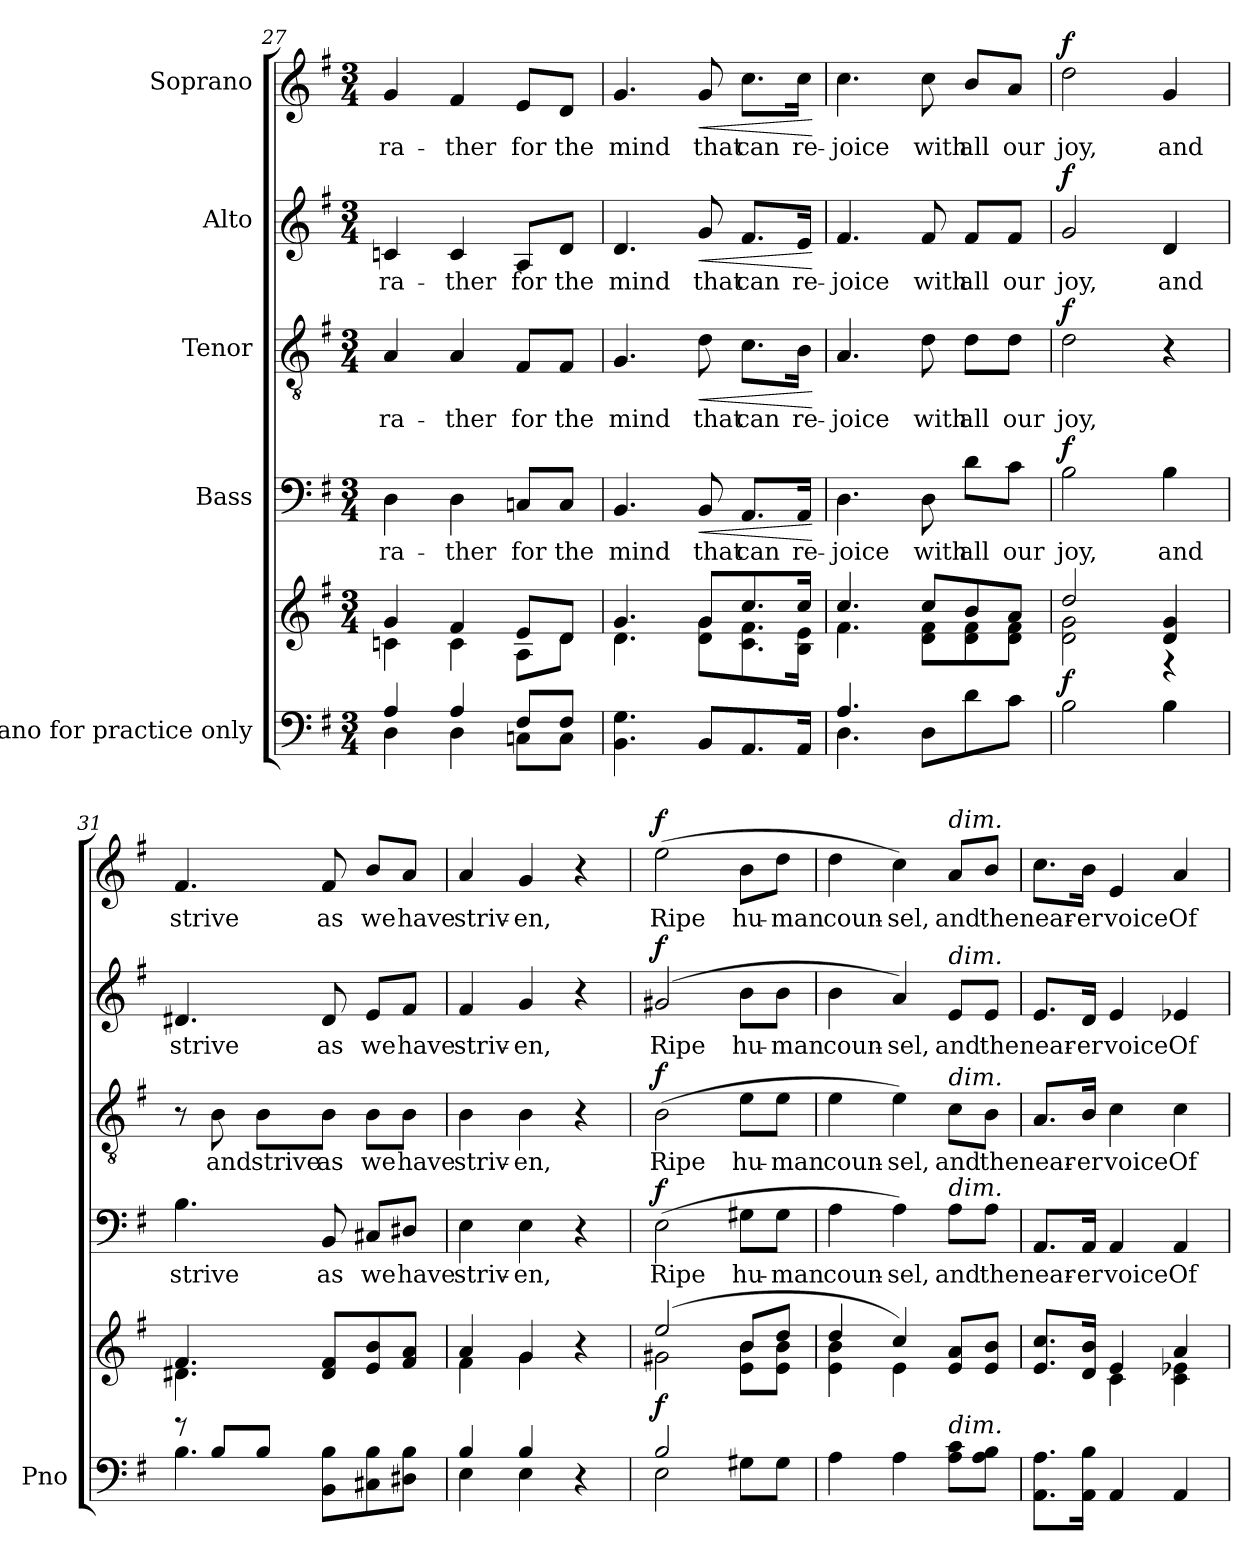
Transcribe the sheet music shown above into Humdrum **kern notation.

**kern	**kern	**dynam	**kern	**text	**dynam	**kern	**text	**dynam	**kern	**text	**dynam	**kern	**text	**dynam
*part5	*part5	*part5	*part4	*part4	*part4	*part3	*part3	*part3	*part2	*part2	*part2	*part1	*part1	*part1
*staff6	*staff5	*staff5/6	*staff4	*staff4	*staff4	*staff3	*staff3	*staff3	*staff2	*staff2	*staff2	*staff1	*staff1	*staff1
*I"Piano for practice only	*	*	*I"Bass	*	*	*I"Tenor	*	*	*I"Alto	*	*	*I"Soprano	*	*
*I'Pno	*	*	*	*	*	*	*	*	*	*	*	*	*	*
*clefF4	*clefG2	*	*clefF4	*	*	*clefGv2	*	*	*clefG2	*	*	*clefG2	*	*
*k[f#]	*k[f#]	*	*k[f#]	*	*	*k[f#]	*	*	*k[f#]	*	*	*k[f#]	*	*
*M3/4	*M3/4	*	*M3/4	*	*	*M3/4	*	*	*M3/4	*	*	*M3/4	*	*
=27	=27	=27	=27	=27	=27	=27	=27	=27	=27	=27	=27	=27	=27	=27
*^	*^	*	*	*	*	*	*	*	*	*	*	*	*	*
4A/	4D\	4g/	4cn\	.	4D\	ra-	.	4A/	ra-	.	4cn/	ra-	.	4g/	ra-	.
4A/	4D\	4f#/	4c\	.	4D\	-ther	.	4A/	-ther	.	4c/	-ther	.	4f#/	-ther	.
8F#/L	8Cn\L	8e/L	8A\L	.	8Cn/L	for	.	8F#/L	for	.	8A/L	for	.	8e/L	for	.
8F#/J	8C\J	8d/J	8d\J	.	8C/J	the	.	8F#/J	the	.	8d/J	the	.	8d/J	the	.
*v	*v	*	*	*	*	*	*	*	*	*	*	*	*	*	*	*
=28	=28	=28	=28	=28	=28	=28	=28	=28	=28	=28	=28	=28	=28	=28	=28
4.BB\ 4.G\	4.g/	4.d\	.	4.BB/	mind	.	4.G/	mind	.	4.d/	mind	.	4.g/	mind	.
!	!	!	!	!	!	!LO:HP:b	!	!	!LO:HP:b	!	!	!LO:HP:b	!	!	!LO:HP:b
8BB/L	8g/L	8d\ 8g\L	.	8BB/	that	<	8d\	that	<	8g/	that	<	8g/	that	<
8.AA/	8.cc/	8.c\ 8.f#\	.	8.AA/L	can	.	8.c\L	can	.	8.f#/L	can	.	8.cc\L	can	.
16AA/Jk	16cc/Jk	16B\ 16e\Jk	.	16AA/Jk	re-	.	16B\Jk	re-	.	16e/Jk	re-	.	16cc\Jk	re-	.
*	*v	*v	*	*	*	*	*	*	*	*	*	*	*	*	*
.	.	.	.	.	[	.	.	[	.	.	[	.	.	[
=29	=29	=29	=29	=29	=29	=29	=29	=29	=29	=29	=29	=29	=29	=29
*^	*^	*	*	*	*	*	*	*	*	*	*	*	*	*
4.A/	4.D\	4.cc/	4.f#\	.	4.D\	-joice	.	4.A/	-joice	.	4.f#/	-joice	.	4.cc\	-joice	.
8D\L	4.ryy	8cc/L	8d\ 8f#\L	.	8D\	with	.	8d\	with	.	8f#/	with	.	8cc\	with	.
8d\	.	8b/	8d\ 8f#\	.	8d\L	all	.	8d\L	all	.	8f#/L	all	.	8b/L	all	.
8c\J	.	8a/J	8d\ 8f#\J	.	8c\J	our	.	8d\J	our	.	8f#/J	our	.	8a/J	our	.
*v	*v	*	*	*	*	*	*	*	*	*	*	*	*	*	*	*
=30	=30	=30	=30	=30	=30	=30	=30	=30	=30	=30	=30	=30	=30	=30	=30
!	!	!	!LO:DY:a=2	!	!	!LO:DY:a	!	!	!LO:DY:a	!	!	!LO:DY:a	!	!	!LO:DY:a
2B\	2dd/	2d\ 2g\	f	2B\	joy,	f	2d\	joy,	f	2g/	joy,	f	2dd\	joy,	f
4B\	4d/ 4g/	4r	.	4B\	and	.	4r	.	.	4d/	and	.	4g/	and	.
=31	=31	=31	=31	=31	=31	=31	=31	=31	=31	=31	=31	=31	=31	=31	=31
*^	*	*	*	*	*	*	*	*	*	*	*	*	*	*	*
8r	4.B\	4.f#/	4.d#X\	.	4.B\	strive	.	8r	.	.	4.d#X/	strive	.	4.f#/	strive	.
8B/L	.	.	.	.	.	.	.	8B\	and	.	.	.	.	.	.	.
8B/J	.	.	.	.	.	.	.	8B\L	strive	.	.	.	.	.	.	.
8BB\ 8B\L	4.ryy	8d#/ 8f#/L	4.ryy	.	8BB/	as	.	8B\J	as	.	8d#/	as	.	8f#/	as	.
8C#X\ 8B\	.	8e/ 8b/	.	.	8C#X/L	we	.	8B\L	we	.	8e/L	we	.	8b/L	we	.
8D#X\ 8B\J	.	8f#/ 8a/J	.	.	8D#X/J	have	.	8B\J	have	.	8f#/J	have	.	8a/J	have	.
=32	=32	=32	=32	=32	=32	=32	=32	=32	=32	=32	=32	=32	=32	=32	=32	=32
4B/	4E\	4a/	4f#\	.	4E\	striv-	.	4B\	striv-	.	4f#/	striv-	.	4a/	striv-	.
4B/	4E\	4g/	4g\	.	4E\	-en,	.	4B\	-en,	.	4g/	-en,	.	4g/	-en,	.
4r	4ryy	4r	4ryy	.	4r	.	.	4r	.	.	4r	.	.	4r	.	.
=33	=33	=33	=33	=33	=33	=33	=33	=33	=33	=33	=33	=33	=33	=33	=33	=33
!	!	!	!	!LO:DY:a=2	!	!	!LO:DY:a	!	!	!LO:DY:a	!	!	!LO:DY:a	!	!	!LO:DY:a
2B/	2E\	(2ee/	2g#X\	f	(2E\	Ripe	f	(2B\	Ripe	f	(2g#X/	Ripe	f	(2ee\	Ripe	f
8G#X\L	4ryy	8b/L	8e\ 8b\L	.	8G#X\L	hu-	.	8e\L	hu-	.	8b\L	hu-	.	8b\L	hu-	.
8G#\J	.	8dd/J	8e\ 8b\J	.	8G#\J	-man	.	8e\J	-man	.	8b\J	-man	.	8dd\J	-man	.
*v	*v	*	*	*	*	*	*	*	*	*	*	*	*	*	*	*
=34	=34	=34	=34	=34	=34	=34	=34	=34	=34	=34	=34	=34	=34	=34	=34
4A\	4dd/	4e\ 4b\	.	4A\	coun-	.	4e\	coun-	.	4b\	coun-	.	4dd\	coun-	.
4A\	4cc/)	4e\	.	4A\)	-sel,	.	4e\)	-sel,	.	4a/)	-sel,	.	4cc\)	-sel,	.
!	!	!	!	!	!	!	!	!	!	!	!	!	!LO:TX:a:i:t=dim.	!	!
!	!	!	!	!	!	!	!	!	!	!LO:TX:a:i:t=dim.	!	!	!	!	!
!	!	!	!	!	!	!	!LO:TX:a:i:t=dim.	!	!	!	!	!	!	!	!
!	!	!	!	!LO:TX:a:i:t=dim.	!	!	!	!	!	!	!	!	!	!	!
!LO:TX:a:i:t=dim.	!	!	!	!	!	!	!	!	!	!	!	!	!	!	!
8A\ 8c\L	8e/ 8a/L	4ryy	.	8A\L	and	.	8c\L	and	.	8e/L	and	.	8a/L	and	.
8A\ 8B\J	8e/ 8b/J	.	.	8A\J	the	.	8B\J	the	.	8e/J	the	.	8b/J	the	.
=35	=35	=35	=35	=35	=35	=35	=35	=35	=35	=35	=35	=35	=35	=35	=35
8.AA\ 8.A\L	8.e/ 8.cc/L	4ryy	.	8.AA/L	near-	.	8.A/L	near-	.	8.e/L	near-	.	8.cc\L	near-	.
16AA\ 16B\Jk	16d/ 16b/Jk	.	.	16AA/Jk	-er	.	16B/Jk	-er	.	16d/Jk	-er	.	16b\Jk	-er	.
4AA/	4e/	4c\	.	4AA/	voice	.	4c\	voice	.	4e/	voice	.	4e/	voice	.
4AA/	4a/	4c\ 4e-X\	.	4AA/	Of	.	4c\	Of	.	4e-X/	Of	.	4a/	Of	.
*	*v	*v	*	*	*	*	*	*	*	*	*	*	*	*	*
=	=	=	=	=	=	=	=	=	=	=	=	=	=	=
*-	*-	*-	*-	*-	*-	*-	*-	*-	*-	*-	*-	*-	*-	*-
